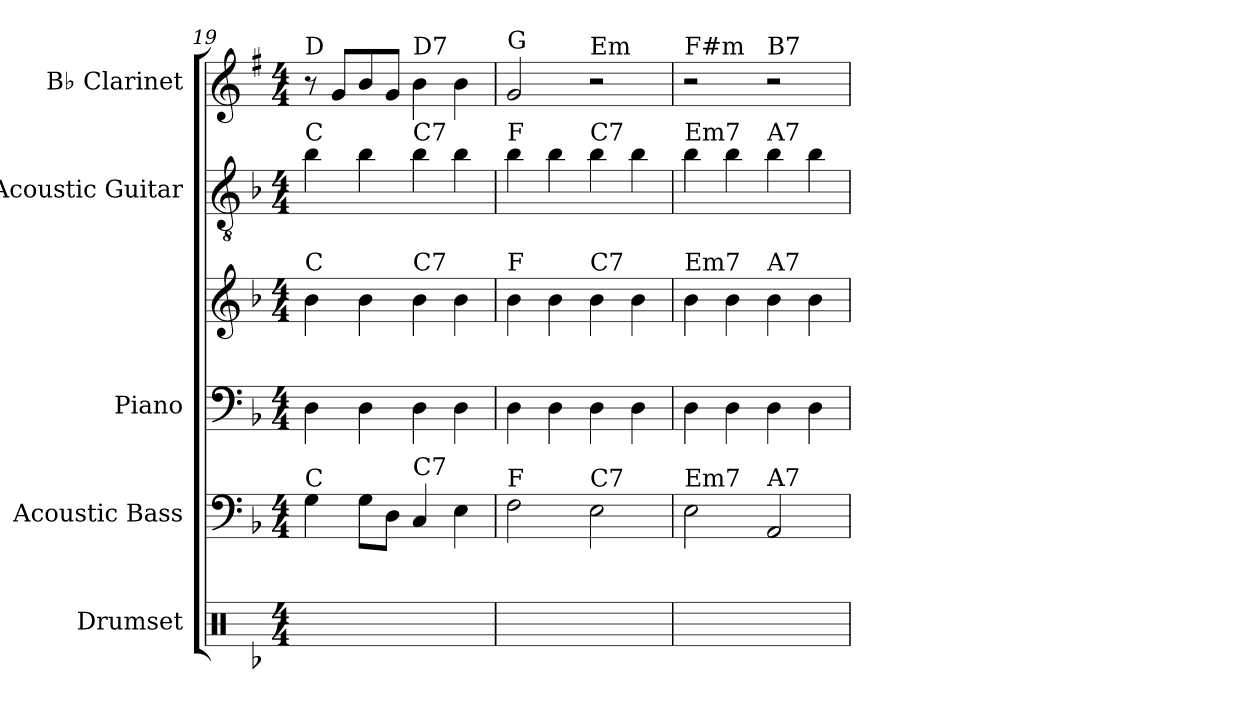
**kern	**kern	**kern	**kern	**kern	**kern
*part5	*part4	*part3	*part3	*part2	*part1
*staff6	*staff5	*staff4	*staff3	*staff2	*staff1
*I"Drumset	*I"Acoustic Bass	*I"Piano	*	*I"Acoustic Guitar	*I"B♭ Clarinet
*I'D. Set	*I'Bass	*I'Pno.	*	*I'Guit.	*I'B♭ Cl.
*clefX	*clefF4	*clefF4	*clefG2	*clefGv2	*clefG2
*	*ITrd7c12	*	*	*	*ITrd1c2
*k[b-]	*k[b-]	*k[b-]	*k[b-]	*k[b-]	*k[b-]
*M4/4	*M4/4	*M4/4	*M4/4	*M4/4	*M4/4
=19	=19	=19	=19	=19	=19
!	!	!	!	!	!LO:TX:a:t=D
!	!	!	!	!LO:TX:a:t=C	!
!	!	!	!LO:TX:a:t=C	!	!
!	!LO:TX:a:t=C	!	!	!	!
4R	4GG\	4D	4b-	4b-	8r
.	.	.	.	.	8f/L
4R	8GG\L	4D	4b-	4b-	8a/
.	8DD\J	.	.	.	8f/J
!	!	!	!	!	!LO:TX:a:t=D7
!	!	!	!	!LO:TX:a:t=C7	!
!	!	!	!LO:TX:a:t=C7	!	!
!	!LO:TX:a:t=C7	!	!	!	!
4R	4CC/	4D	4b-	4b-	4a\
4R	4EE\	4D	4b-	4b-	4a\
=20	=20	=20	=20	=20	=20
!	!	!	!	!	!LO:TX:a:t=G
!	!	!	!	!LO:TX:a:t=F	!
!	!	!	!LO:TX:a:t=F	!	!
!	!LO:TX:a:t=F	!	!	!	!
4R	2FF\	4D	4b-	4b-	2f/
4R	.	4D	4b-	4b-	.
!	!	!	!	!	!LO:TX:a:t=Em
!	!	!	!	!LO:TX:a:t=C7	!
!	!	!	!LO:TX:a:t=C7	!	!
!	!LO:TX:a:t=C7	!	!	!	!
4R	2EE\	4D	4b-	4b-	2r
4R	.	4D	4b-	4b-	.
=21	=21	=21	=21	=21	=21
!	!	!	!	!	!LO:TX:a:t=F#m
!	!	!	!	!LO:TX:a:t=Em7	!
!	!	!	!LO:TX:a:t=Em7	!	!
!	!LO:TX:a:t=Em7	!	!	!	!
4R	2EE\	4D	4b-	4b-	2r
4R	.	4D	4b-	4b-	.
!	!	!	!	!	!LO:TX:a:t=B7
!	!	!	!	!LO:TX:a:t=A7	!
!	!	!	!LO:TX:a:t=A7	!	!
!	!LO:TX:a:t=A7	!	!	!	!
4R	2AAA/	4D	4b-	4b-	2r
4R	.	4D	4b-	4b-	.
=	=	=	=	=	=
*-	*-	*-	*-	*-	*-
